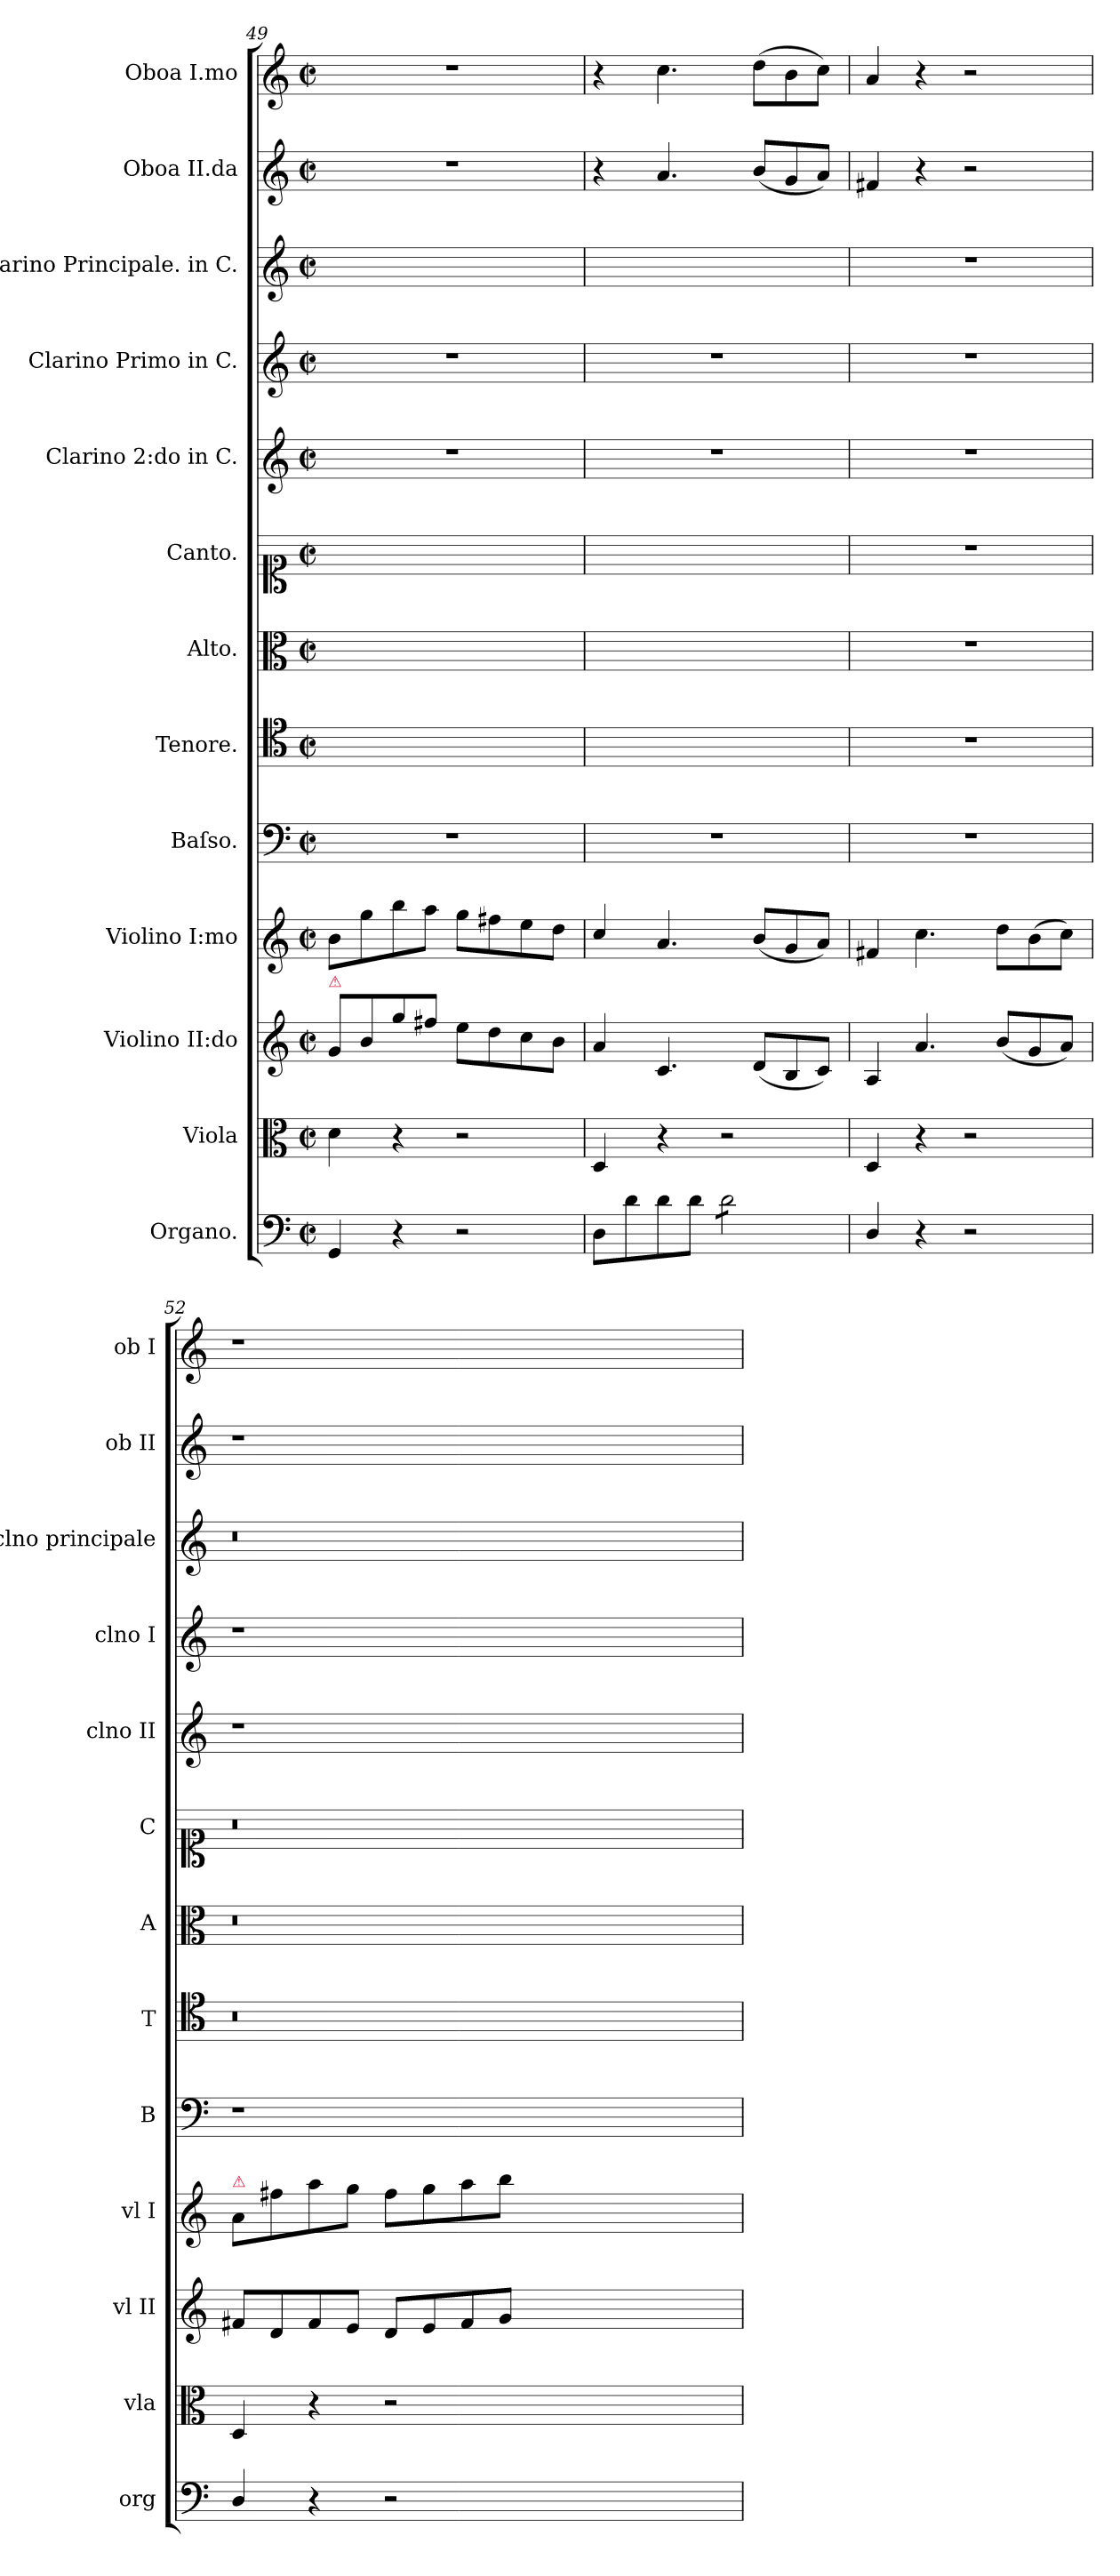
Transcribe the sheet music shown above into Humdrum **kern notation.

**kern	**kern	**kern	**kern	**kern	**kern	**kern	**kern	**kern	**kern	**kern	**kern	**kern
*part13	*part12	*part11	*part10	*part9	*part8	*part7	*part6	*part5	*part4	*part3	*part2	*part1
*staff13	*staff12	*staff11	*staff10	*staff9	*staff8	*staff7	*staff6	*staff5	*staff4	*staff3	*staff2	*staff1
*I"Organo.	*I"Viola	*I"Violino II:do	*I"Violino I:mo	*I"Baſso.	*I"Tenore.	*I"Alto.	*I"Canto.	*I"Clarino 2:do in C.	*I"Clarino Primo in C.	*I"Clarino Principale. in C.	*I"Oboa II.da	*I"Oboa I.mo
*I'org	*I'vla	*I'vl II	*I'vl I	*I'B	*I'T	*I'A	*I'C	*I'clno II	*I'clno I	*I'clno principale	*I'ob II	*I'ob I
*clefF4	*clefC3	*clefG2	*clefG2	*clefF4	*clefC4	*clefC3	*clefC1	*clefG2	*clefG2	*clefG2	*clefG2	*clefG2
*k[]	*k[]	*k[]	*k[]	*k[]	*k[]	*k[]	*k[]	*k[]	*k[]	*k[]	*k[]	*k[]
*M2/2	*M2/2	*M2/2	*M2/2	*M2/2	*M2/2	*M2/2	*M2/2	*M2/2	*M2/2	*M2/2	*M2/2	*M2/2
*met(c|)	*met(c|)	*met(c|)	*met(c|)	*met(c|)	*met(c|)	*met(c|)	*met(c|)	*met(c|)	*met(c|)	*met(c|)	*met(c|)	*met(c|)
=49	=49	=49	=49	=49	=49	=49	=49	=49	=49	=49	=49	=49
!	!	!LO:TX:a:color=crimson:t=⚠	!	!	!	!	!	!	!	!	!	!
4GG/	4d\	8g/L	8b\L	1r	1ryy	1ryy	1ryy	1r	1r	1ryy	1r	1r
.	.	8b/	8gg\	.	.	.	.	.	.	.	.	.
4r	4r	8gg\	8bb\	.	.	.	.	.	.	.	.	.
.	.	8ff#X\J	8aa\J	.	.	.	.	.	.	.	.	.
2r	2r	8ee\L	8gg\L	.	.	.	.	.	.	.	.	.
.	.	8dd\	8ff#X\	.	.	.	.	.	.	.	.	.
.	.	8cc\	8ee\	.	.	.	.	.	.	.	.	.
.	.	8b\J	8dd\J	.	.	.	.	.	.	.	.	.
=50	=50	=50	=50	=50	=50	=50	=50	=50	=50	=50	=50	=50
8D\L	4D/	4a/	4cc/	1r	1ryy	1ryy	1ryy	1r	1r	1ryy	4r	4r
8d\	.	.	.	.	.	.	.	.	.	.	.	.
8d\	4r	4.c/	4.a/	.	.	.	.	.	.	.	4.a/	4.cc\
8d\J	.	.	.	.	.	.	.	.	.	.	.	.
*tremolo	*	*	*	*	*	*	*	*	*	*	*	*
8d\L	2r	.	.	.	.	.	.	.	.	.	.	.
8d\	.	(8d/L	(8b/L	.	.	.	.	.	.	.	(8b/L	(8dd\L
8d\	.	8B/	8g/	.	.	.	.	.	.	.	8g/	8b\
8d\J	.	8c/J)	8a/J)	.	.	.	.	.	.	.	8a/J)	8cc\J)
*Xtremolo	*	*	*	*	*	*	*	*	*	*	*	*
=51	=51	=51	=51	=51	=51	=51	=51	=51	=51	=51	=51	=51
4D/	4D/	4A/	4f#X/	1r	1r	1r	1r	1r	1r	1r	4f#X/	4a/
4r	4r	4.a/	4.cc\	.	.	.	.	.	.	.	4r	4r
2r	2r	.	.	.	.	.	.	.	.	.	2r	2r
.	.	(8b/L	8dd\L	.	.	.	.	.	.	.	.	.
.	.	8g/	(8b\	.	.	.	.	.	.	.	.	.
.	.	8a/J)	8cc\J)	.	.	.	.	.	.	.	.	.
=52	=52	=52	=52	=52	=52	=52	=52	=52	=52	=52	=52	=52
!	!	!	!LO:TX:a:color=crimson:t=⚠	!	!	!	!	!	!	!	!	!
4D/	4D/	8f#X/L	8a/L	1r	0.r	0.r	0.r	1r	1r	0.r	1r	1r
.	.	8d/	8ff#X\	.	.	.	.	.	.	.	.	.
4r	4r	8f#/	8aa\	.	.	.	.	.	.	.	.	.
.	.	8e/J	8gg\J	.	.	.	.	.	.	.	.	.
2r	2r	8d/L	8ff#\L	.	.	.	.	.	.	.	.	.
.	.	8e/	8gg\	.	.	.	.	.	.	.	.	.
.	.	8f#/	8aa\	.	.	.	.	.	.	.	.	.
.	.	8g/J	8bb\J	.	.	.	.	.	.	.	.	.
0ryy	0ryy	0ryy	0ryy	0ryy	.	.	.	0ryy	0ryy	.	0ryy	0ryy
=	=	=	=	=	=	=	=	=	=	=	=	=
*-	*-	*-	*-	*-	*-	*-	*-	*-	*-	*-	*-	*-
